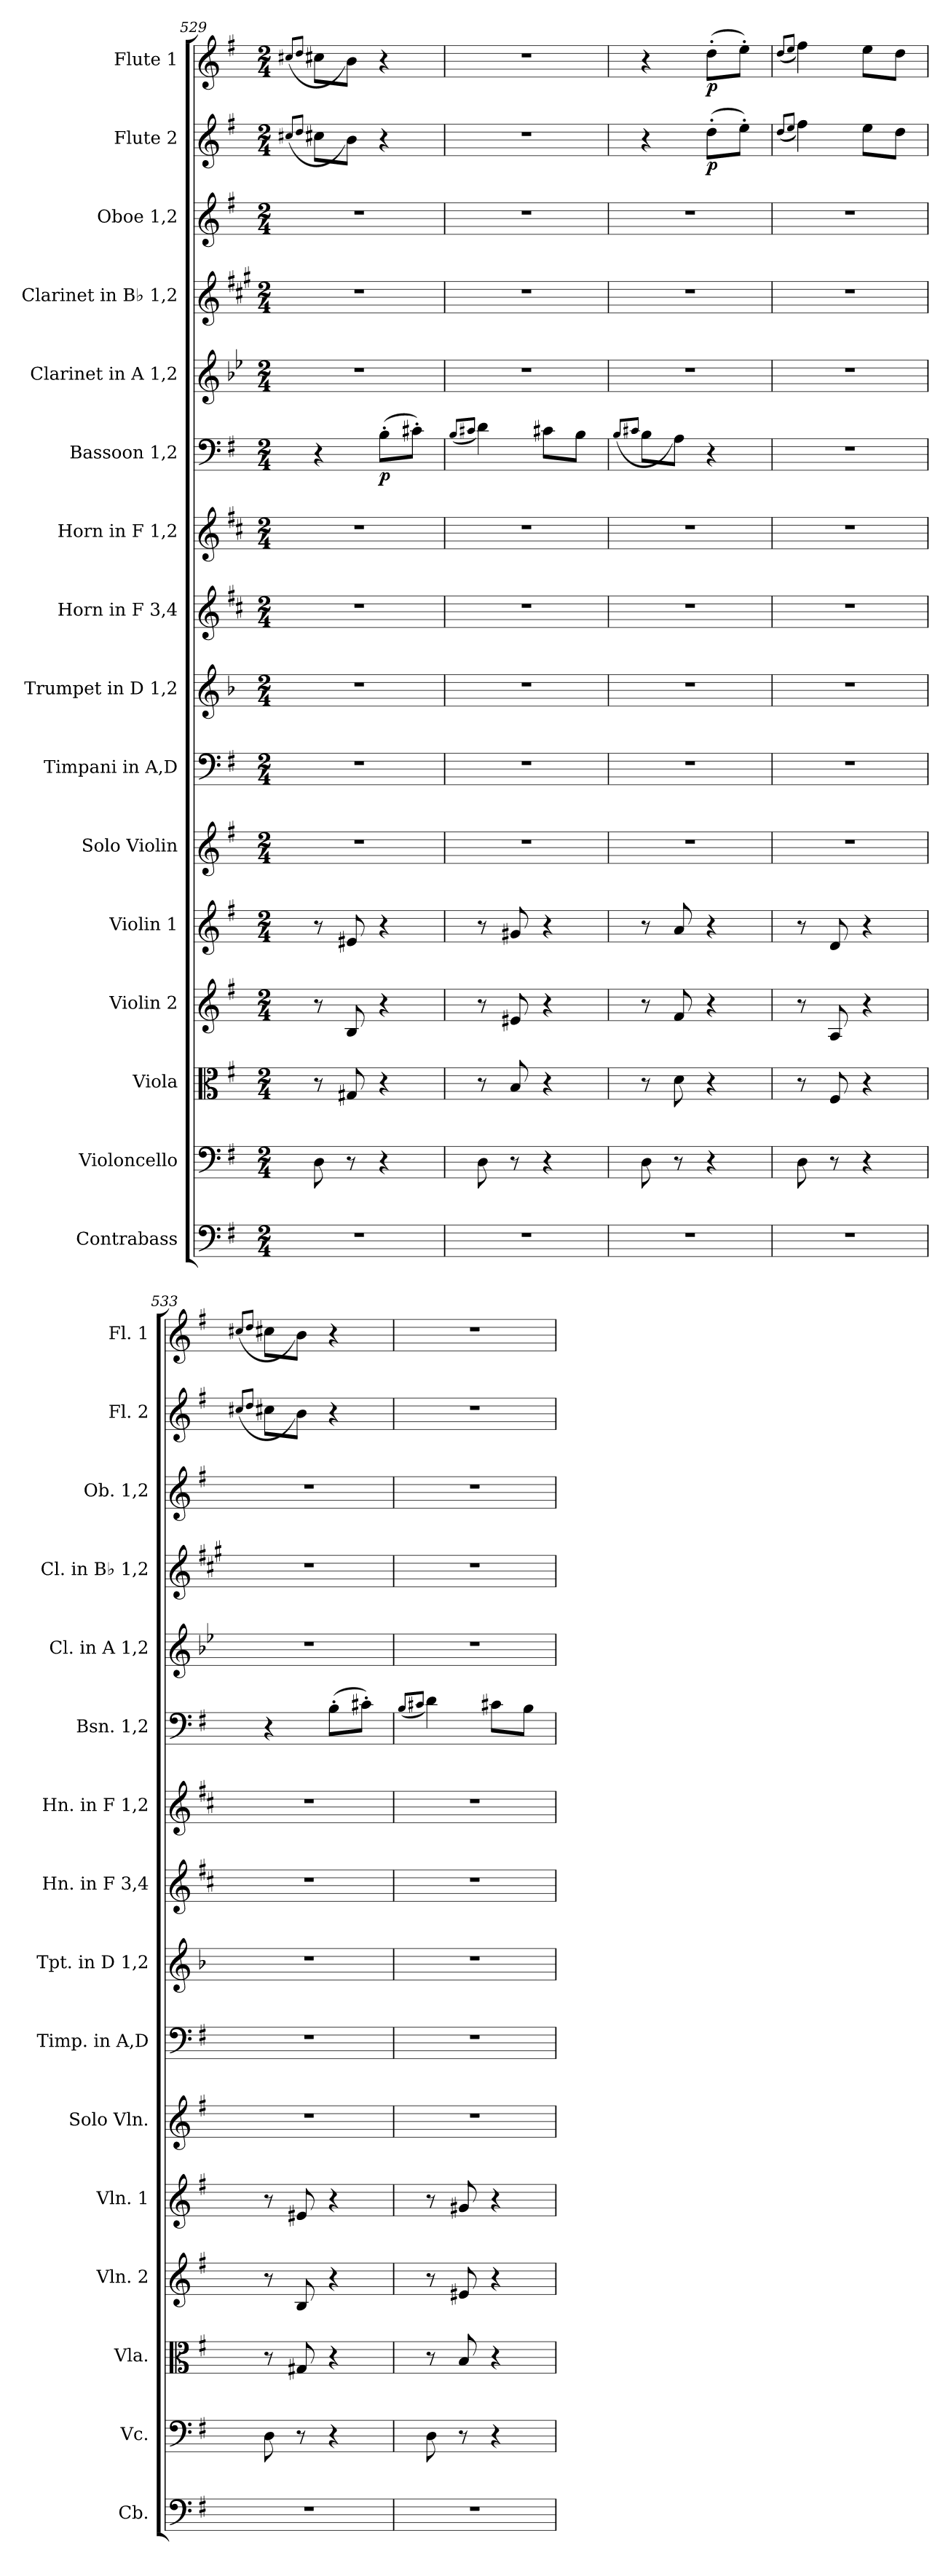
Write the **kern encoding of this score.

**kern	**kern	**kern	**kern	**kern	**kern	**kern	**kern	**kern	**kern	**kern	**dynam	**kern	**kern	**kern	**kern	**dynam	**kern	**dynam
*part16	*part15	*part14	*part13	*part12	*part11	*part10	*part9	*part8	*part7	*part6	*part6	*part5	*part4	*part3	*part2	*part2	*part1	*part1
*staff16	*staff15	*staff14	*staff13	*staff12	*staff11	*staff10	*staff9	*staff8	*staff7	*staff6	*staff6	*staff5	*staff4	*staff3	*staff2	*staff2	*staff1	*staff1
*I"Contrabass	*I"Violoncello	*I"Viola	*I"Violin 2	*I"Violin 1	*I"Solo Violin	*I"Timpani in A,D	*I"Trumpet in D 1,2	*I"Horn in F 3,4	*I"Horn in F 1,2	*I"Bassoon 1,2	*	*I"Clarinet in A 1,2	*I"Clarinet in B♭ 1,2	*I"Oboe 1,2	*I"Flute 2	*	*I"Flute 1	*
*I'Cb.	*I'Vc.	*I'Vla.	*I'Vln. 2	*I'Vln. 1	*I'Solo Vln.	*I'Timp. in A,D	*I'Tpt. in D 1,2	*I'Hn. in F 3,4	*I'Hn. in F 1,2	*I'Bsn. 1,2	*	*I'Cl. in A 1,2	*I'Cl. in B♭ 1,2	*I'Ob. 1,2	*I'Fl. 2	*	*I'Fl. 1	*
*clefF4	*clefF4	*clefC3	*clefG2	*clefG2	*clefG2	*clefF4	*clefG2	*clefG2	*clefG2	*clefF4	*	*clefG2	*clefG2	*clefG2	*clefG2	*	*clefG2	*
*ITrd7c12	*	*	*	*	*	*	*ITrd-1c-2	*ITrd4c7	*ITrd4c7	*	*	*ITrd2c3	*ITrd1c2	*	*	*	*	*
*k[f#]	*k[f#]	*k[f#]	*k[f#]	*k[f#]	*k[f#]	*k[f#]	*k[f#]	*k[f#]	*k[f#]	*k[f#]	*	*k[f#]	*k[f#]	*k[f#]	*k[f#]	*	*k[f#]	*
*M2/4	*M2/4	*M2/4	*M2/4	*M2/4	*M2/4	*M2/4	*M2/4	*M2/4	*M2/4	*M2/4	*	*M2/4	*M2/4	*M2/4	*M2/4	*	*M2/4	*
=529	=529	=529	=529	=529	=529	=529	=529	=529	=529	=529	=529	=529	=529	=529	=529	=529	=529	=529
.	.	.	.	.	.	.	.	.	.	.	.	.	.	.	(<8qcc#X/L	.	(<8qcc#X/L	.
.	.	.	.	.	.	.	.	.	.	.	.	.	.	.	8qdd/J	.	8qdd/J	.
2r	8D\	8r	8r	8r	2r	2r	2r	2r	2r	4r	.	2r	2r	2r	8cc#\L	.	8cc#\L	.
.	8r	8G#X/	8B/	8e#X/	.	.	.	.	.	.	.	.	.	.	8b\J)	.	8b\J)	.
!	!	!	!	!	!	!	!	!	!	!	!LO:DY:b	!	!	!	!	!	!	!
.	4r	4r	4r	4r	.	.	.	.	.	(>8B'\L	p	.	.	.	4r	.	4r	.
.	.	.	.	.	.	.	.	.	.	8c#X'\J)	.	.	.	.	.	.	.	.
=530	=530	=530	=530	=530	=530	=530	=530	=530	=530	=530	=530	=530	=530	=530	=530	=530	=530	=530
.	.	.	.	.	.	.	.	.	.	(<8qB/L	.	.	.	.	.	.	.	.
.	.	.	.	.	.	.	.	.	.	8qc#X/J	.	.	.	.	.	.	.	.
2r	8D\	8r	8r	8r	2r	2r	2r	2r	2r	4d\)	.	2r	2r	2r	2r	.	2r	.
.	8r	8B/	8e#X/	8g#X/	.	.	.	.	.	.	.	.	.	.	.	.	.	.
.	4r	4r	4r	4r	.	.	.	.	.	8c#\L	.	.	.	.	.	.	.	.
.	.	.	.	.	.	.	.	.	.	8B\J	.	.	.	.	.	.	.	.
=531	=531	=531	=531	=531	=531	=531	=531	=531	=531	=531	=531	=531	=531	=531	=531	=531	=531	=531
.	.	.	.	.	.	.	.	.	.	(>8qB/L	.	.	.	.	.	.	.	.
.	.	.	.	.	.	.	.	.	.	8qc#X/J	.	.	.	.	.	.	.	.
2r	8D\	8r	8r	8r	2r	2r	2r	2r	2r	8B\L	.	2r	2r	2r	4r	.	4r	.
.	8r	8d\	8f#/	8a/	.	.	.	.	.	8A\J)	.	.	.	.	.	.	.	.
!	!	!	!	!	!	!	!	!	!	!	!	!	!	!	!	!LO:DY:b	!	!LO:DY:b
.	4r	4r	4r	4r	.	.	.	.	.	4r	.	.	.	.	(>8dd'\L	p	(>8dd'\L	p
.	.	.	.	.	.	.	.	.	.	.	.	.	.	.	8ee'\J)	.	8ee'\J)	.
=532	=532	=532	=532	=532	=532	=532	=532	=532	=532	=532	=532	=532	=532	=532	=532	=532	=532	=532
.	.	.	.	.	.	.	.	.	.	.	.	.	.	.	(<8qdd/L	.	(<8qdd/L	.
.	.	.	.	.	.	.	.	.	.	.	.	.	.	.	8qee/J	.	8qee/J	.
2r	8D\	8r	8r	8r	2r	2r	2r	2r	2r	2r	.	2r	2r	2r	4ff#\)	.	4ff#\)	.
.	8r	8F#/	8A/	8d/	.	.	.	.	.	.	.	.	.	.	.	.	.	.
.	4r	4r	4r	4r	.	.	.	.	.	.	.	.	.	.	8ee\L	.	8ee\L	.
.	.	.	.	.	.	.	.	.	.	.	.	.	.	.	8dd\J	.	8dd\J	.
=533	=533	=533	=533	=533	=533	=533	=533	=533	=533	=533	=533	=533	=533	=533	=533	=533	=533	=533
.	.	.	.	.	.	.	.	.	.	.	.	.	.	.	(<8qcc#X/L	.	(<8qcc#X/L	.
.	.	.	.	.	.	.	.	.	.	.	.	.	.	.	8qdd/J	.	8qdd/J	.
2r	8D\	8r	8r	8r	2r	2r	2r	2r	2r	4r	.	2r	2r	2r	8cc#\L	.	8cc#\L	.
.	8r	8G#X/	8B/	8e#X/	.	.	.	.	.	.	.	.	.	.	8b\J)	.	8b\J)	.
.	4r	4r	4r	4r	.	.	.	.	.	(>8B'\L	.	.	.	.	4r	.	4r	.
.	.	.	.	.	.	.	.	.	.	8c#X'\J)	.	.	.	.	.	.	.	.
!!LO:LB:g=z
=534	=534	=534	=534	=534	=534	=534	=534	=534	=534	=534	=534	=534	=534	=534	=534	=534	=534	=534
*	*	*	*	*	*	*	*	*	*	*	*	*	*	*	*	*	*MM75	*
.	.	.	.	.	.	.	.	.	.	(<8qB/L	.	.	.	.	.	.	.	.
.	.	.	.	.	.	.	.	.	.	8qc#X/J	.	.	.	.	.	.	.	.
2r	8D\	8r	8r	8r	2r	2r	2r	2r	2r	4d\)	.	2r	2r	2r	2r	.	2r	.
.	8r	8B/	8e#X/	8g#X/	.	.	.	.	.	.	.	.	.	.	.	.	.	.
.	4r	4r	4r	4r	.	.	.	.	.	8c#\L	.	.	.	.	.	.	.	.
.	.	.	.	.	.	.	.	.	.	8B\J	.	.	.	.	.	.	.	.
=	=	=	=	=	=	=	=	=	=	=	=	=	=	=	=	=	=	=
*-	*-	*-	*-	*-	*-	*-	*-	*-	*-	*-	*-	*-	*-	*-	*-	*-	*-	*-
